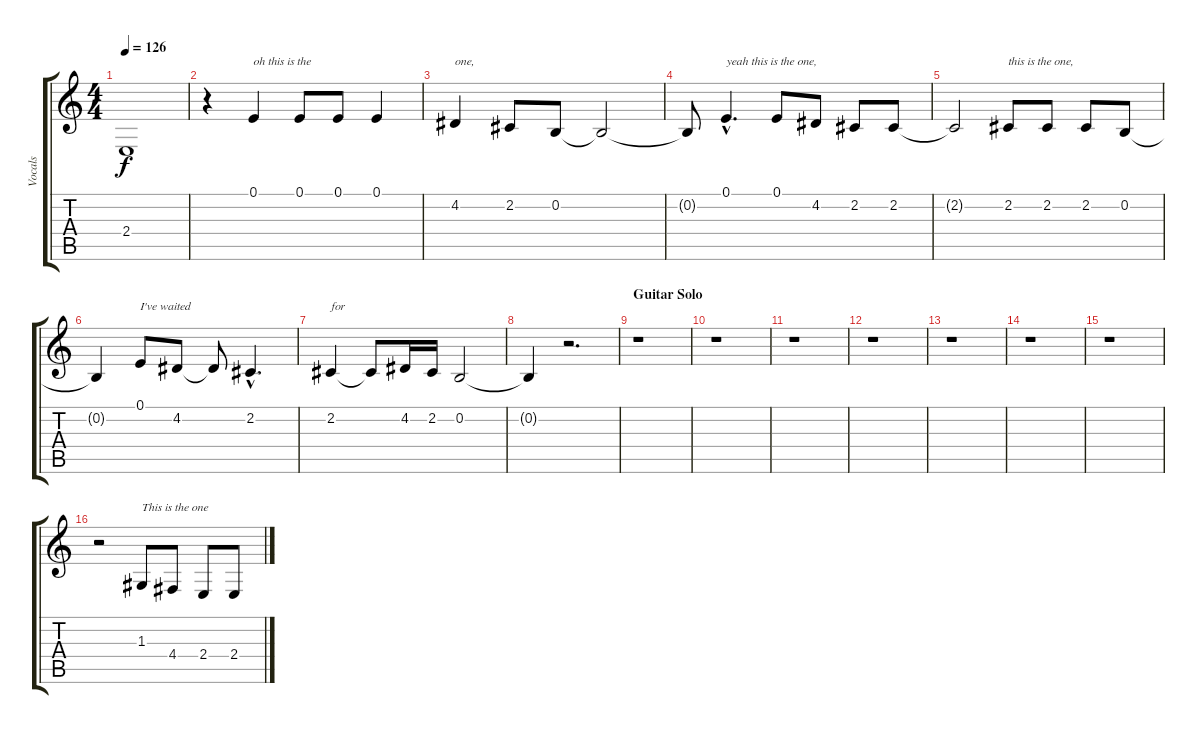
\track ("Vocals" "Vocals") {instrument tenorsax}
\staff {score tabs}
\tuning (E4 B3 G3 D3 A2 E2) {hide}
\ts (4 4)
\tempo 126
\clef g2
\ks c
2.4{t}.1{dy f} |
r.4 0.1.4{txt "oh this is the"} 0.1.8 0.1.8 0.1.4 |
4.2.4{txt "one,"} 2.2.8 0.2.8 0.2{t}.2 |
0.2{t}.8 0.1{hac}.4{d txt "yeah this is the one,"} 0.1.8 4.2.8 2.2.8 2.2.8 |
2.2{t}.2 2.2.8{txt "this is the one,"} 2.2.8 2.2.8 0.2.8 |
0.2{t}.4 0.1.8{txt "I've waited"} 4.2.8 4.2{t}.8 2.2{hac}.4{d} |
2.2.4{txt "for"} 2.2{t}.8 4.2.16 2.2.16 0.2.2 |
0.2{t}.4 r.2{d} |
\section ("" "Guitar Solo")
r.1 |
r.1 |
r.1 |
r.1 |
r.1 |
r.1 |
r.1 |
r.2 1.3.8{txt "This is the one"} 4.4.8 2.4.8 2.4.8
